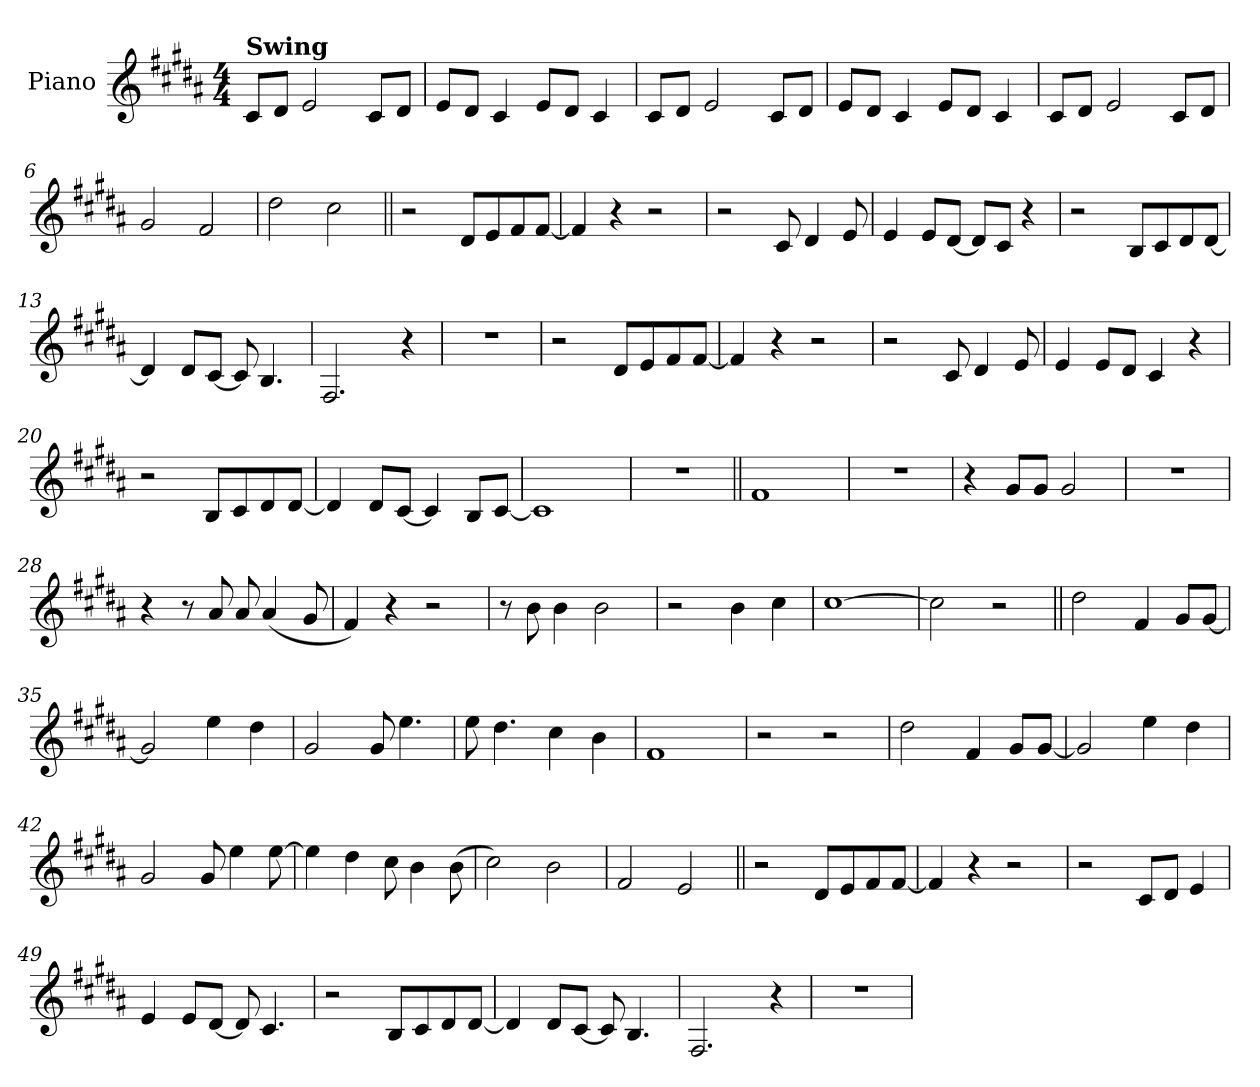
**kern
*part1
*staff1
*I"Piano
*I'Pno.
*clefG2
*k[f#c#g#d#a#]
*M4/4
=1
!LO:TX:a:B:t=Swing
8c#!L
8d#!J
2e!
8c#!L
8d#!J
=2
8e!L
8d#!J
4c#!
8e!L
8d#!J
4c#!
=3
8c#!L
8d#!J
2e!
8c#!L
8d#!J
=4
8e!L
8d#!J
4c#!
8e!L
8d#!J
4c#!
=5
8c#!L
8d#!J
2e!
8c#!L
8d#!J
=6
2g#!
2f#!
=7
2dd#!
2cc#!
=8||
2r
8d#L
8e
8f#
[8f#J
=9
4f#]
4r
2r
=10
2r
8c#
4d#
8e
=11
4e
8eL
[8d#J
8d#L]
8c#J
4r
=12
2r
8BL
8c#
8d#
[8d#J
=13
4d#]
8d#L
[8c#J
8c#]
4.B
=14
2.F#
4r
=15
1r
=16
2r
8d#L
8e
8f#
[8f#J
=17
4f#]
4r
2r
=18
2r
8c#
4d#
8e
=19
4e
8eL
8d#J
4c#
4r
=20
2r
8BL
8c#
8d#
[8d#J
=21
4d#]
8d#L
[8c#J
4c#]
8BL
[8c#J
=22
1c#]
=23
1r
=24||
1f#
=25
1r
=26
4r
8g#L
8g#J
2g#
=27
1r
=28
4r
8r
8a#
8a#
(4a#
8g#
=29
4f#)
4r
2r
=30
8r
8b
4b
2b
=31
2r
4b
4cc#
=32
[1cc#
=33
2cc#]
2r
=34||
2dd#
4f#
8g#L
[8g#J
=35
2g#]
4ee!
4dd#!
=36
2g#!
8g#
4.ee
=37
8ee
4.dd#
4cc#
4b
=38
1f#
=39
2r
2r
=40
2dd#
4f#
8g#L
[8g#J
=41
2g#]
4ee!
4dd#!
=42
2g#!
8g#
4ee
[8ee
=43
4ee]
4dd#
8cc#
4b
(8b
=44
2cc#)
2b
=45
2f#
2e
=46||
2r
8d#L
8e
8f#
[8f#J
=47
4f#]
4r
2r
=48
2r
8c#L
8d#J
4e
=49
4e
8eL
[8d#J
8d#]
4.c#
=50
2r
8BL
8c#
8d#
[8d#J
=51
4d#]
8d#L
[8c#J
8c#]
4.B
=52
2.F#
4r
=53
1r
=
*-
